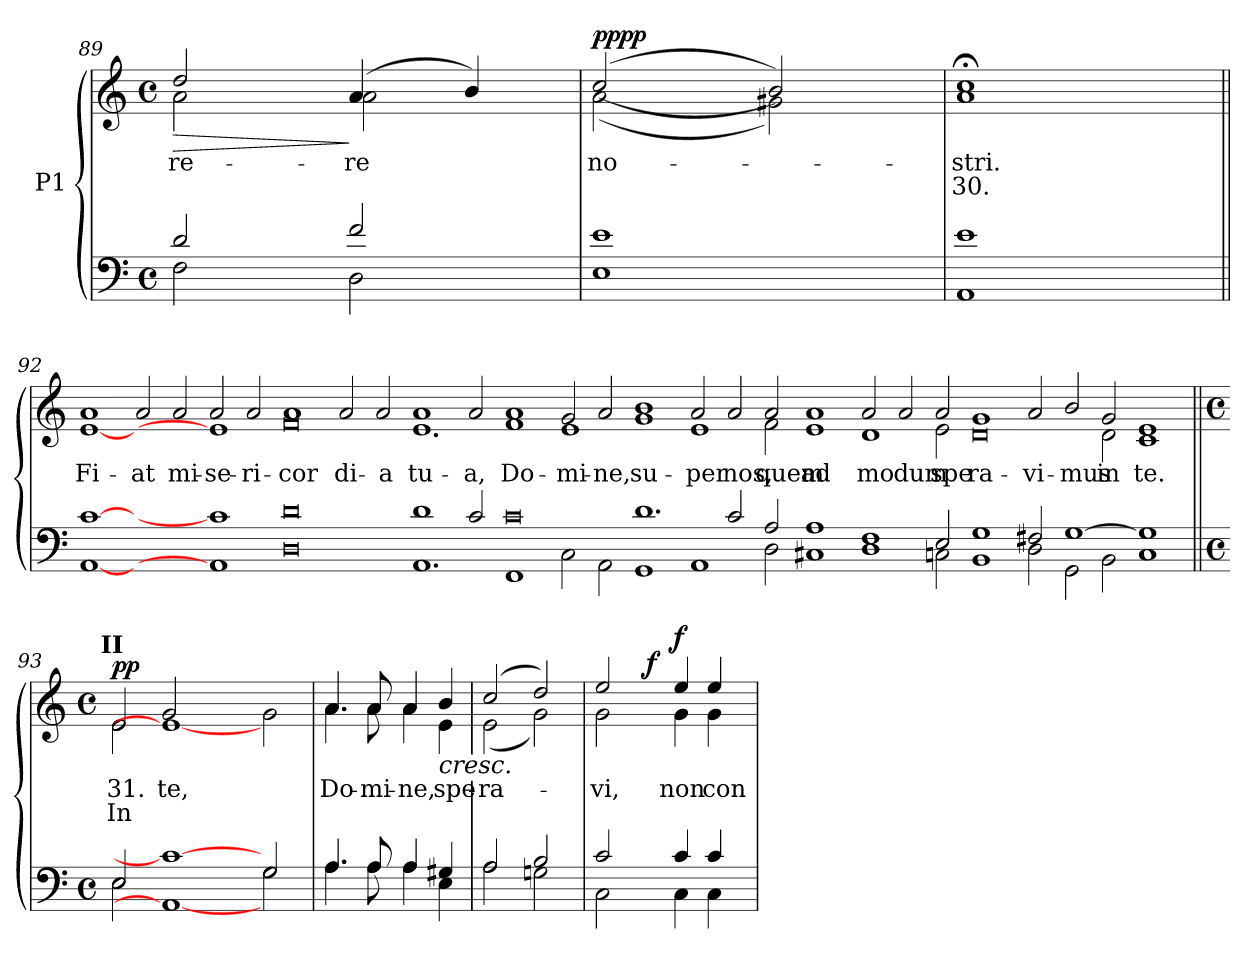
**kern	**kern	**text	**text	**dynam
*part1	*part1	*part1	*part1	*part1
*staff2	*staff1	*staff1	*staff1	*staff1/2
*I"P1	*	*	*	*
!!LO:LB:g=z
*clefF4	*clefG2	*	*	*
*k[]	*k[]	*	*	*
*C:	*C:	*	*	*
*M4/4	*M4/4	*	*	*
*met(c)	*met(c)	*	*	*
=89	=89	=89	=89	=89
*^	*	*	*	*
!	!	!LO:TX:b:cj:t=-	!	!	!
!	!	!	!LO:LY:b:color=#000000	!	!LO:HP:b
*	*	*^	*	*	*
2di/	2Fi\	2ddi/	2ai\	re-	.	>
!	!	!	!	!LO:LY:b:color=#000000	!	!
2fi/	2Di\	(4ai/	2ai\	-re	.	]
.	.	4bi/)	.	.	.	.
=90	=90	=90	=90	=90	=90	=90
!	!	!	!	!LO:LY:b:color=#000000	!	!
1ei	1Ei	((2cci/	(2ai\	no-	.	pp pp
.	.	2bi/))	2g#Xi\)	.	.	.
*	*	*v	*v	*	*	*
=91	=91	=91	=91	=91	=91
*	*	*^	*	*	*
!	!	!	!	!LO:LY:b:color=#000000	!LO:LY:b:color=#000000	!
*	*	*v	*v	*	*	*
1ei	1AAi	1ai; 1cci;	-stri.	30.	.
=92||	=92||	=92||	=92||	=92||	=92||
!	!	!LO:TX:a:B:cj:t=I	!	!	!
!	!	!	!LO:LY:b:color=#000000	!	!
*	*	*^	*	*	*
[1ci	[1AAi	1ai	[1ei	Fi-	.	.
!	!	!	!	!LO:LY:b:color=#000000	!	!
1ryy	1ryy	2ai/	1ryy	-at	.	.
!	!	!	!	!LO:LY:b:color=#000000	!	!
.	.	2ai/	.	mi-	.	.
!	!	!	!	!LO:LY:b:color=#000000	!	!
1ci]	1AAi]	2ai/	1ei]	-se-	.	.
!	!	!	!	!LO:LY:b:color=#000000	!	!
.	.	2ai/	.	-ri-	.	.
!	!	!	!	!LO:LY:b:color=#000000	!	!
0di	0Di	1ai	0fi	-cor	.	.
!	!	!	!	!LO:LY:b:color=#000000	!	!
.	.	2ai/	.	-di-	.	.
!	!	!	!	!LO:LY:b:color=#000000	!	!
.	.	2ai/	.	-a	.	.
!	!	!	!	!LO:LY:b:color=#000000	!	!
1di	1.AAi	1ai	1.ei	tu-	.	.
!	!	!	!	!LO:LY:b:color=#000000	!	!
2ci/	.	2ai/	.	-a,	.	.
!	!	!	!	!LO:LY:b:color=#000000	!	!
0ci	1FFi	1ai	1fi	Do-	.	.
!	!	!	!	!LO:LY:b:color=#000000	!	!
.	2Ci\	2gi/	1ei	-mi-	.	.
!	!	!	!	!LO:LY:b:color=#000000	!	!
.	2AAi\	2ai/	.	-ne,	.	.
!	!	!	!	!LO:LY:b:color=#000000	!	!
1.di	1GGi	1bi	1gi	su-	.	.
!	!	!	!	!LO:LY:b:color=#000000	!	!
.	1AAi	2ai/	1ei	-per	.	.
!	!	!	!	!LO:LY:b:color=#000000	!	!
2ci/	.	2ai/	.	nos,	.	.
!	!	!	!	!LO:LY:b:color=#000000	!	!
2Ai/	2Di\	2ai/	2fi\	quem	.	.
!	!	!	!	!LO:LY:b:color=#000000	!	!
1Ai	1C#Xi	1ai	1ei	ad	.	.
!	!	!	!	!LO:LY:b:color=#000000	!	!
1Fi	1Di	2ai/	1di	mo	.	.
!	!	!	!	!LO:LY:b:color=#000000	!	!
.	.	2ai/	.	dum	.	.
!	!	!	!	!LO:LY:b:color=#000000	!	!
2Ei/	2Cni\	2ai/	2ei\	spe-	.	.
!	!	!	!	!LO:LY:b:color=#000000	!	!
1Gi	1BBi	1gi	0di	-ra-	.	.
!	!	!	!	!LO:LY:b:color=#000000	!	!
2F#Xi/	2Di\	2ai/	.	-vi-	.	.
!	!	!	!	!LO:LY:b:color=#000000	!	!
[1Gi	2GGi\	2bi/	.	-mus	.	.
!	!	!	!	!LO:LY:b:color=#000000	!	!
.	2BBi\	2gi/	2di\	in	.	.
!	!	!	!	!LO:LY:b:color=#000000	!	!
1Gi]	1Ci	1ei	1ci	te.	.	.
!!LO:LB:g=z	!!
=93||	=93||	=93||	=93||	=93||	=93||	=93||
*M4/4	*	*M4/4	*	*	*	*
*met(c)	*	*met(c)	*	*	*	*
!	!	!LO:TX:a:B:cj:t=II	!	!	!	!
!	!	!	!	!LO:LY:b:color=#000000	!LO:LY:b:color=#000000	!
2Ei/	2Ei\	2ei/	2ei\	31.	In	p p
!	!	!	!	!LO:LY:b:color=#000000	!	!
1ci_	1AAi_	2gi/	1ei_	te,	.	.
.	.	1ryy	.	.	.	.
2Gi/	2Gi\	.	2gi\	.	.	.
=94	=94	=94	=94	=94	=94	=94
!	!	!	!	!LO:LY:b:color=#000000	!	!
4.Ai/	4.Ai\	4.ai/	4.ai\	Do-	.	.
!	!	!	!	!LO:LY:b:color=#000000	!	!
8Ai/	8Ai\	8ai/	8ai\	-mi-	.	.
!	!	!	!	!LO:LY:b:color=#000000	!	!
4Ai/	4Ai\	4ai/	4ai\	-ne,	.	.
!	!	!	!	!LO:LY:b:color=#000000	!	!LO:HP:b
4G#Xi/	4Ei\	4bi/	4ei\	spe-	.	<
=95	=95	=95	=95	=95	=95	=95
!	!	!	!	!LO:LY:b:color=#000000	!	!
2Ai/	2Ai\	(2cci/	(2ei\	-ra-	.	.
2Bi/	2Gni\	2ddi/)	2gi\)	.	.	.
=96	=96	=96	=96	=96	=96	=96
!	!	!	!	!LO:LY:b:color=#000000	!	!
*	*^	*	*	*	*	*
2ci/	2Ci\	4ryy	2eei/	2gi\	-vi,	.	.
.	.	16ryy	.	.	.	.	.
.	.	128ryy	.	.	.	.	.
.	.	2ryy	.	.	.	.	f
!	!	!	!	!	!LO:LY:b:color=#000000	!	!
4ci/	4Ci\	.	4eei/	4gi\	non	.	f
!	!	!	!	!	!LO:LY:b:color=#000000	!	!
4ci/	4Ci\	.	4eei/	4gi\	con-	.	.
.	.	8ryy	.	.	.	.	.
.	.	32..ryy	.	.	.	.	.
*	*	*	*v	*v	*	*	*
.	.	.	.	.	.	[
*v	*v	*v	*	*	*	*
=	=	=	=	=
*-	*-	*-	*-	*-
